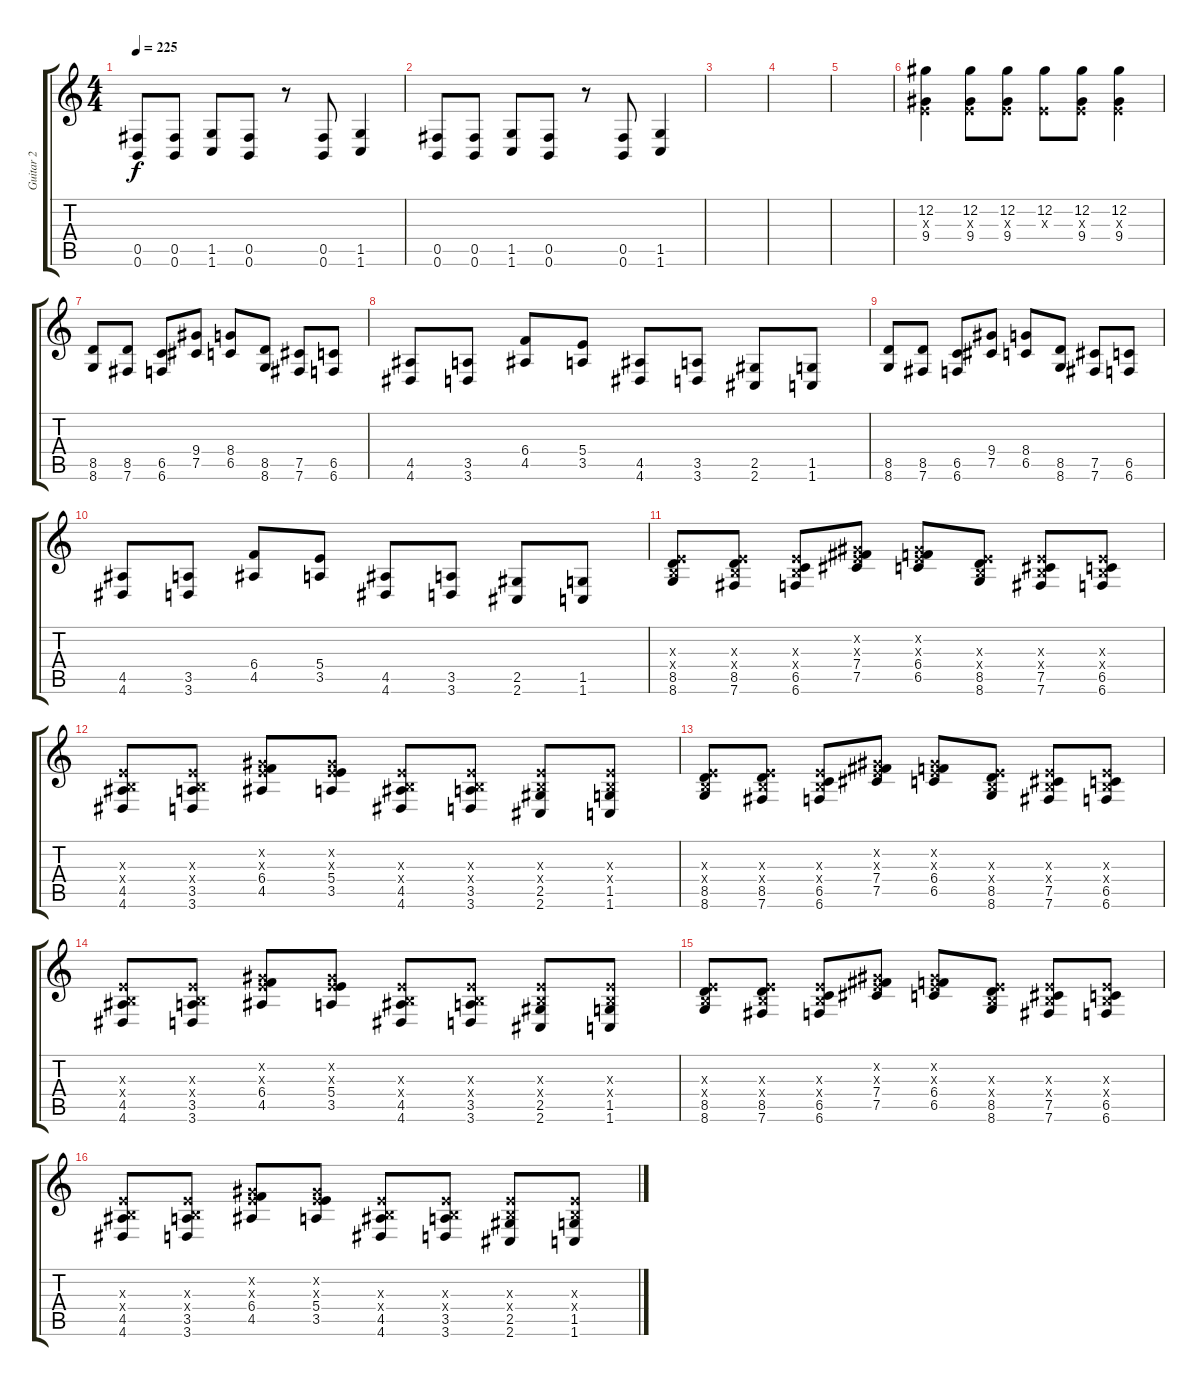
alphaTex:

\track ("Guitar 2" "Guitar 2") {instrument overdrivenguitar}
\staff {score tabs}
\tuning (Db4 Ab3 E3 B2 Gb2 B1) {hide}
\ts (4 4)
\tempo 225
\clef g2
\ks c
(0.5 0.6).8{dy f} (0.5 0.6).8 (1.5 1.6).8 (0.5 0.6).8 r.8 (0.5 0.6).8 (1.5 1.6).4 |
(0.5 0.6).8 (0.5 0.6).8 (1.5 1.6).8 (0.5 0.6).8 r.8 (0.5 0.6).8 (1.5 1.6).4 |
|
|
|
(12.2 0.3{x} 9.4).4 (12.2 0.3{x} 9.4).8 (12.2 0.3{x} 9.4).8 (12.2 0.3{x}).8 (12.2 0.3{x} 9.4).8 (12.2 0.3{x} 9.4).4 |
(8.5 8.6).8 (8.5 7.6).8 (6.5 6.6).8 (9.4 7.5).8 (8.4 6.5).8 (8.5 8.6).8 (7.5 7.6).8 (6.5 6.6).8 |
(4.5 4.6).8 (3.5 3.6).8 (6.4 4.5).8 (5.4 3.5).8 (4.5 4.6).8 (3.5 3.6).8 (2.5 2.6).8 (1.5 1.6).8 |
(8.5 8.6).8 (8.5 7.6).8 (6.5 6.6).8 (9.4 7.5).8 (8.4 6.5).8 (8.5 8.6).8 (7.5 7.6).8 (6.5 6.6).8 |
(4.5 4.6).8 (3.5 3.6).8 (6.4 4.5).8 (5.4 3.5).8 (4.5 4.6).8 (3.5 3.6).8 (2.5 2.6).8 (1.5 1.6).8 |
(0.3{x} 0.4{x} 8.5 8.6).8 (0.3{x} 0.4{x} 8.5 7.6).8 (0.3{x} 0.4{x} 6.5 6.6).8 (0.2{x} 0.3{x} 7.4 7.5).8 (0.2{x} 0.3{x} 6.4 6.5).8 (0.3{x} 0.4{x} 8.5 8.6).8 (0.3{x} 0.4{x} 7.5 7.6).8 (0.3{x} 0.4{x} 6.5 6.6).8 |
(0.3{x} 0.4{x} 4.5 4.6).8 (0.3{x} 0.4{x} 3.5 3.6).8 (0.2{x} 0.3{x} 6.4 4.5).8 (0.2{x} 0.3{x} 5.4 3.5).8 (0.3{x} 0.4{x} 4.5 4.6).8 (0.3{x} 0.4{x} 3.5 3.6).8 (0.3{x} 0.4{x} 2.5 2.6).8 (0.3{x} 0.4{x} 1.5 1.6).8 |
(0.3{x} 0.4{x} 8.5 8.6).8 (0.3{x} 0.4{x} 8.5 7.6).8 (0.3{x} 0.4{x} 6.5 6.6).8 (0.2{x} 0.3{x} 7.4 7.5).8 (0.2{x} 0.3{x} 6.4 6.5).8 (0.3{x} 0.4{x} 8.5 8.6).8 (0.3{x} 0.4{x} 7.5 7.6).8 (0.3{x} 0.4{x} 6.5 6.6).8 |
(0.3{x} 0.4{x} 4.5 4.6).8 (0.3{x} 0.4{x} 3.5 3.6).8 (0.2{x} 0.3{x} 6.4 4.5).8 (0.2{x} 0.3{x} 5.4 3.5).8 (0.3{x} 0.4{x} 4.5 4.6).8 (0.3{x} 0.4{x} 3.5 3.6).8 (0.3{x} 0.4{x} 2.5 2.6).8 (0.3{x} 0.4{x} 1.5 1.6).8 |
(0.3{x} 0.4{x} 8.5 8.6).8 (0.3{x} 0.4{x} 8.5 7.6).8 (0.3{x} 0.4{x} 6.5 6.6).8 (0.2{x} 0.3{x} 7.4 7.5).8 (0.2{x} 0.3{x} 6.4 6.5).8 (0.3{x} 0.4{x} 8.5 8.6).8 (0.3{x} 0.4{x} 7.5 7.6).8 (0.3{x} 0.4{x} 6.5 6.6).8 |
(0.3{x} 0.4{x} 4.5 4.6).8 (0.3{x} 0.4{x} 3.5 3.6).8 (0.2{x} 0.3{x} 6.4 4.5).8 (0.2{x} 0.3{x} 5.4 3.5).8 (0.3{x} 0.4{x} 4.5 4.6).8 (0.3{x} 0.4{x} 3.5 3.6).8 (0.3{x} 0.4{x} 2.5 2.6).8 (0.3{x} 0.4{x} 1.5 1.6).8
